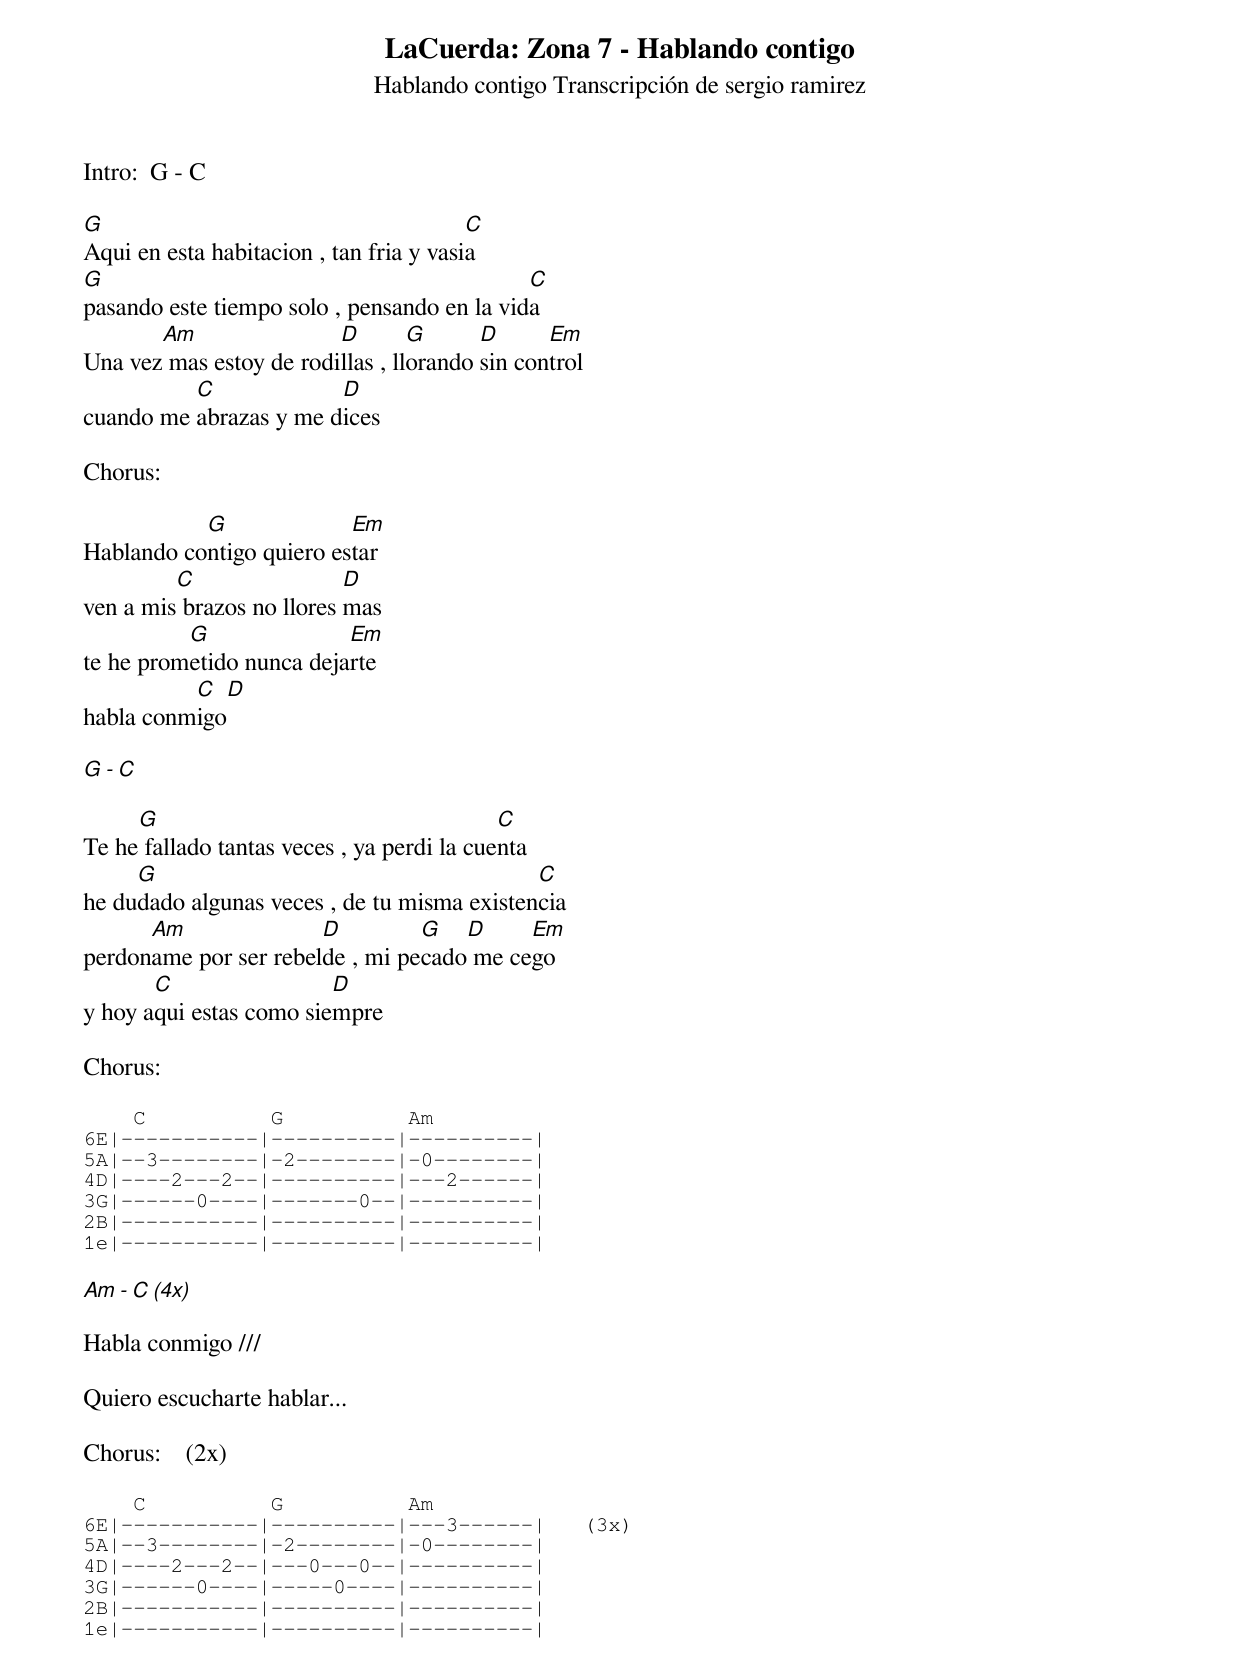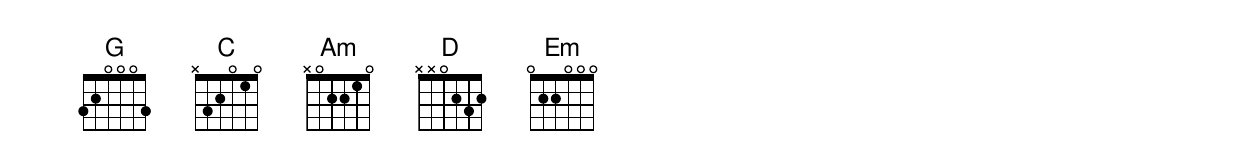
LaCuerda: Zona 7 - Hablando contigo
Hablando contigo Transcripción de sergio ramirez

Intro:  G - C

G                                        C
Aqui en esta habitacion , tan fria y vasia
G                                            C
pasando este tiempo solo , pensando en la vida
       Am                D        G      D      Em
Una vez mas estoy de rodillas , llorando sin control
          C             D
cuando me abrazas y me dices

Chorus:

           G              Em
Hablando contigo quiero estar
         C                 D
ven a mis brazos no llores mas
          G               Em
te he prometido nunca dejarte
          C      D
habla conmigo

G - C

     G                                      C
Te he fallado tantas veces , ya perdi la cuenta
     G                                       C
he dudado algunas veces , de tu misma existencia
      Am               D         G   D     Em
perdoname por ser rebelde , mi pecado me cego
       C                 D
y hoy aqui estas como siempre

Chorus:

    C          G          Am
6E|-----------|----------|----------|
5A|--3--------|-2--------|-0--------|
4D|----2---2--|----------|---2------|
3G|------0----|-------0--|----------|
2B|-----------|----------|----------|
1e|-----------|----------|----------|

Am - C    (4x)

Habla conmigo ///

Quiero escucharte hablar...

Chorus:    (2x)

    C          G          Am
6E|-----------|----------|---3------|   (3x)
5A|--3--------|-2--------|-0--------|
4D|----2---2--|---0---0--|----------|
3G|------0----|-----0----|----------|
2B|-----------|----------|----------|
1e|-----------|----------|----------|
